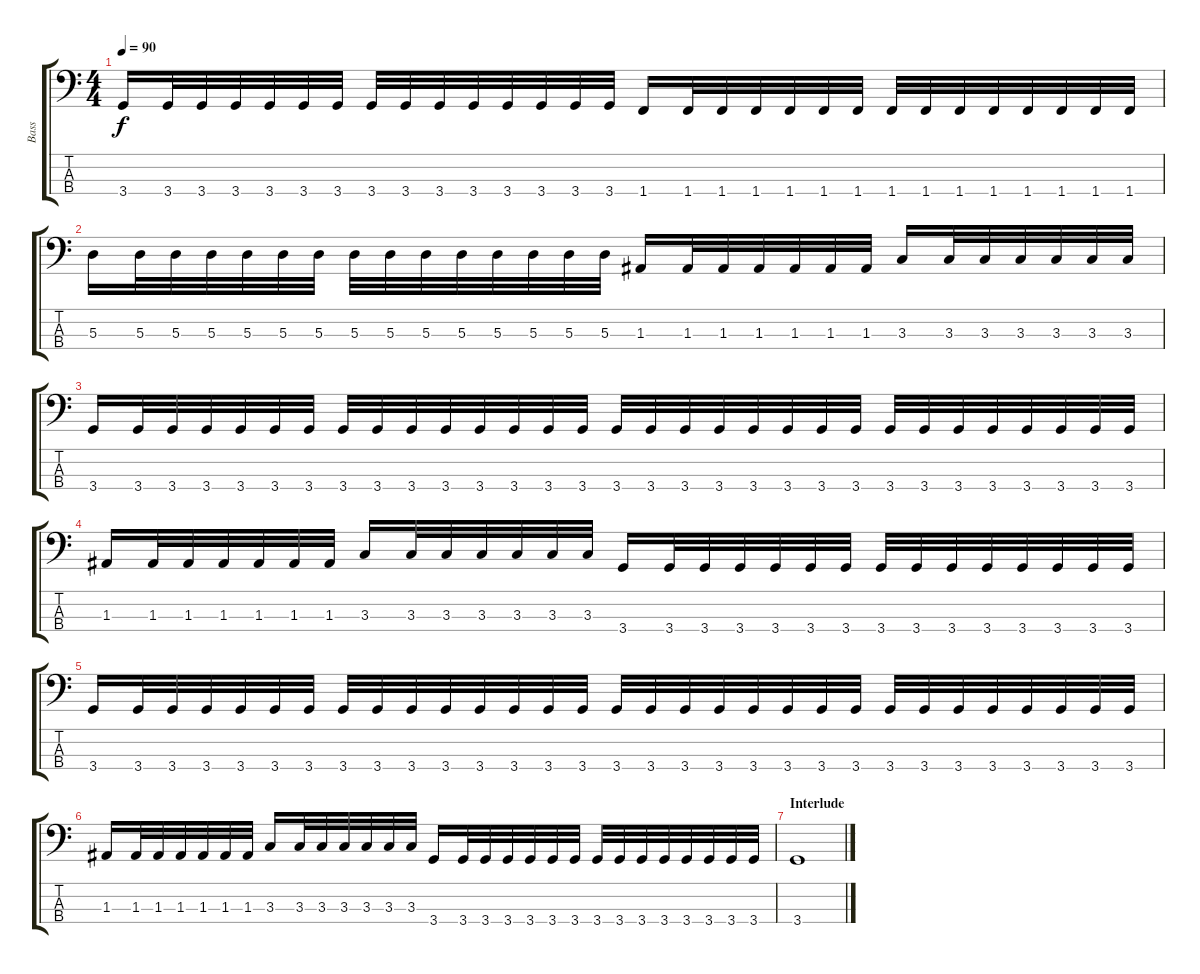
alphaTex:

\track ("Bass" "Bass") {instrument electricbasspick}
\staff {score tabs}
\tuning (G2 D2 A1 E1) {hide}
\ts (4 4)
\tempo 90
\clef f4
\ks c
3.4.16{dy f} 3.4.32 3.4.32 3.4.32 3.4.32 3.4.32 3.4.32 3.4.32 3.4.32 3.4.32 3.4.32 3.4.32 3.4.32 3.4.32 3.4.32 1.4.16 1.4.32 1.4.32 1.4.32 1.4.32 1.4.32 1.4.32 1.4.32 1.4.32 1.4.32 1.4.32 1.4.32 1.4.32 1.4.32 1.4.32 |
5.3.16 5.3.32 5.3.32 5.3.32 5.3.32 5.3.32 5.3.32 5.3.32 5.3.32 5.3.32 5.3.32 5.3.32 5.3.32 5.3.32 5.3.32 1.3.16 1.3.32 1.3.32 1.3.32 1.3.32 1.3.32 1.3.32 3.3.16 3.3.32 3.3.32 3.3.32 3.3.32 3.3.32 3.3.32 |
\section ("" "")
3.4.16 3.4.32 3.4.32 3.4.32 3.4.32 3.4.32 3.4.32 3.4.32 3.4.32 3.4.32 3.4.32 3.4.32 3.4.32 3.4.32 3.4.32 3.4.32 3.4.32 3.4.32 3.4.32 3.4.32 3.4.32 3.4.32 3.4.32 3.4.32 3.4.32 3.4.32 3.4.32 3.4.32 3.4.32 3.4.32 3.4.32 |
1.3.16 1.3.32 1.3.32 1.3.32 1.3.32 1.3.32 1.3.32 3.3.16 3.3.32 3.3.32 3.3.32 3.3.32 3.3.32 3.3.32 3.4.16 3.4.32 3.4.32 3.4.32 3.4.32 3.4.32 3.4.32 3.4.32 3.4.32 3.4.32 3.4.32 3.4.32 3.4.32 3.4.32 3.4.32 |
3.4.16 3.4.32 3.4.32 3.4.32 3.4.32 3.4.32 3.4.32 3.4.32 3.4.32 3.4.32 3.4.32 3.4.32 3.4.32 3.4.32 3.4.32 3.4.32 3.4.32 3.4.32 3.4.32 3.4.32 3.4.32 3.4.32 3.4.32 3.4.32 3.4.32 3.4.32 3.4.32 3.4.32 3.4.32 3.4.32 3.4.32 |
1.3.16 1.3.32 1.3.32 1.3.32 1.3.32 1.3.32 1.3.32 3.3.16 3.3.32 3.3.32 3.3.32 3.3.32 3.3.32 3.3.32 3.4.16 3.4.32 3.4.32 3.4.32 3.4.32 3.4.32 3.4.32 3.4.32 3.4.32 3.4.32 3.4.32 3.4.32 3.4.32 3.4.32 3.4.32 |
\section ("" "Interlude")
3.4.1{volume 0}
